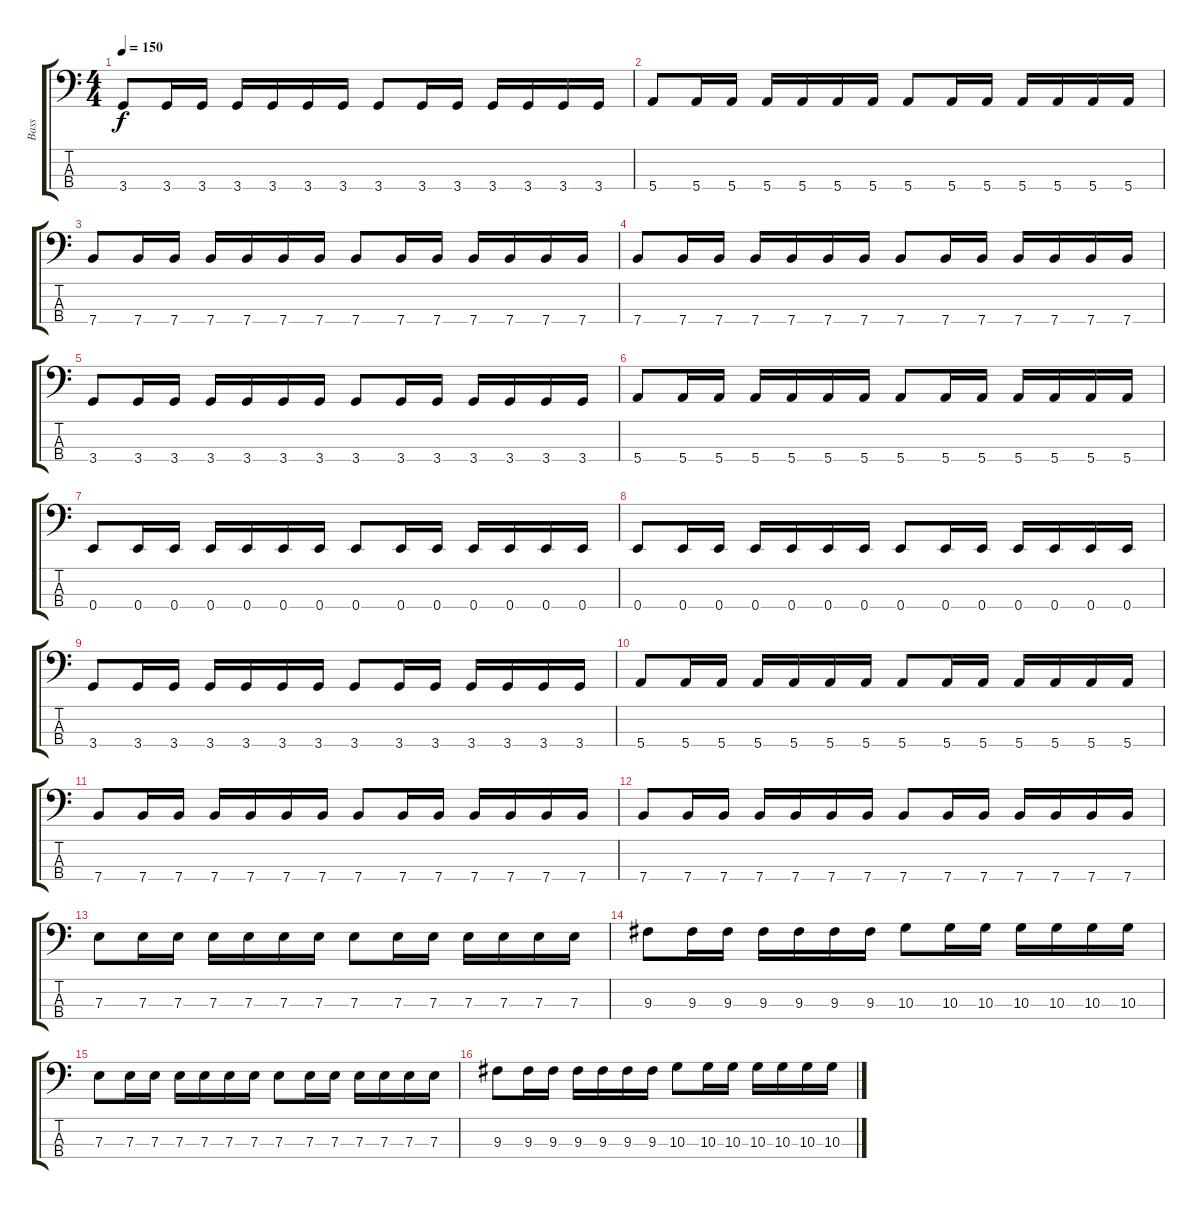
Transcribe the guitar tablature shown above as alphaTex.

\track ("Bass" "Bass") {instrument electricbasspick}
\staff {score tabs}
\tuning (G2 D2 A1 E1) {hide}
\ts (4 4)
\tempo 150
\clef f4
\ks c
3.4.8{dy f} 3.4.16 3.4.16 3.4.16 3.4.16 3.4.16 3.4.16 3.4.8 3.4.16 3.4.16 3.4.16 3.4.16 3.4.16 3.4.16 |
5.4.8 5.4.16 5.4.16 5.4.16 5.4.16 5.4.16 5.4.16 5.4.8 5.4.16 5.4.16 5.4.16 5.4.16 5.4.16 5.4.16 |
7.4.8 7.4.16 7.4.16 7.4.16 7.4.16 7.4.16 7.4.16 7.4.8 7.4.16 7.4.16 7.4.16 7.4.16 7.4.16 7.4.16 |
7.4.8 7.4.16 7.4.16 7.4.16 7.4.16 7.4.16 7.4.16 7.4.8 7.4.16 7.4.16 7.4.16 7.4.16 7.4.16 7.4.16 |
3.4.8 3.4.16 3.4.16 3.4.16 3.4.16 3.4.16 3.4.16 3.4.8 3.4.16 3.4.16 3.4.16 3.4.16 3.4.16 3.4.16 |
5.4.8 5.4.16 5.4.16 5.4.16 5.4.16 5.4.16 5.4.16 5.4.8 5.4.16 5.4.16 5.4.16 5.4.16 5.4.16 5.4.16 |
0.4.8 0.4.16 0.4.16 0.4.16 0.4.16 0.4.16 0.4.16 0.4.8 0.4.16 0.4.16 0.4.16 0.4.16 0.4.16 0.4.16 |
0.4.8 0.4.16 0.4.16 0.4.16 0.4.16 0.4.16 0.4.16 0.4.8 0.4.16 0.4.16 0.4.16 0.4.16 0.4.16 0.4.16 |
3.4.8 3.4.16 3.4.16 3.4.16 3.4.16 3.4.16 3.4.16 3.4.8 3.4.16 3.4.16 3.4.16 3.4.16 3.4.16 3.4.16 |
5.4.8 5.4.16 5.4.16 5.4.16 5.4.16 5.4.16 5.4.16 5.4.8 5.4.16 5.4.16 5.4.16 5.4.16 5.4.16 5.4.16 |
7.4.8 7.4.16 7.4.16 7.4.16 7.4.16 7.4.16 7.4.16 7.4.8 7.4.16 7.4.16 7.4.16 7.4.16 7.4.16 7.4.16 |
7.4.8 7.4.16 7.4.16 7.4.16 7.4.16 7.4.16 7.4.16 7.4.8 7.4.16 7.4.16 7.4.16 7.4.16 7.4.16 7.4.16 |
7.3.8 7.3.16 7.3.16 7.3.16 7.3.16 7.3.16 7.3.16 7.3.8 7.3.16 7.3.16 7.3.16 7.3.16 7.3.16 7.3.16 |
9.3.8 9.3.16 9.3.16 9.3.16 9.3.16 9.3.16 9.3.16 10.3.8 10.3.16 10.3.16 10.3.16 10.3.16 10.3.16 10.3.16 |
7.3.8 7.3.16 7.3.16 7.3.16 7.3.16 7.3.16 7.3.16 7.3.8 7.3.16 7.3.16 7.3.16 7.3.16 7.3.16 7.3.16 |
9.3.8 9.3.16 9.3.16 9.3.16 9.3.16 9.3.16 9.3.16 10.3.8 10.3.16 10.3.16 10.3.16 10.3.16 10.3.16 10.3.16
